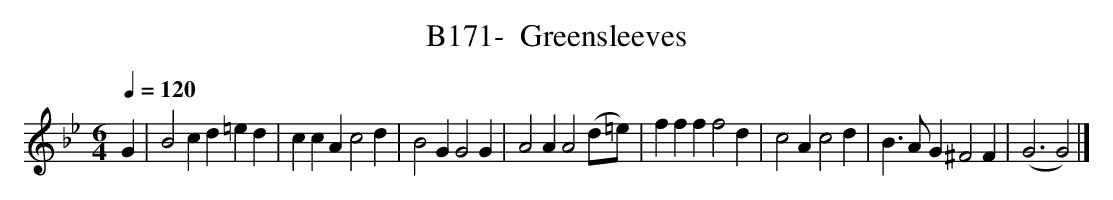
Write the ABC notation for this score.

X:1
T:B171-  Greensleeves
Q:1/4=120
L:1/4
M:6/4
K:Gm
G|B2cd=ed|ccAc2d|B2GG2G|A2AA2(d/2=e/2)|\
ffff2d|c2Ac2d|B3/2A/2G^F2F|(G3G2)|]
